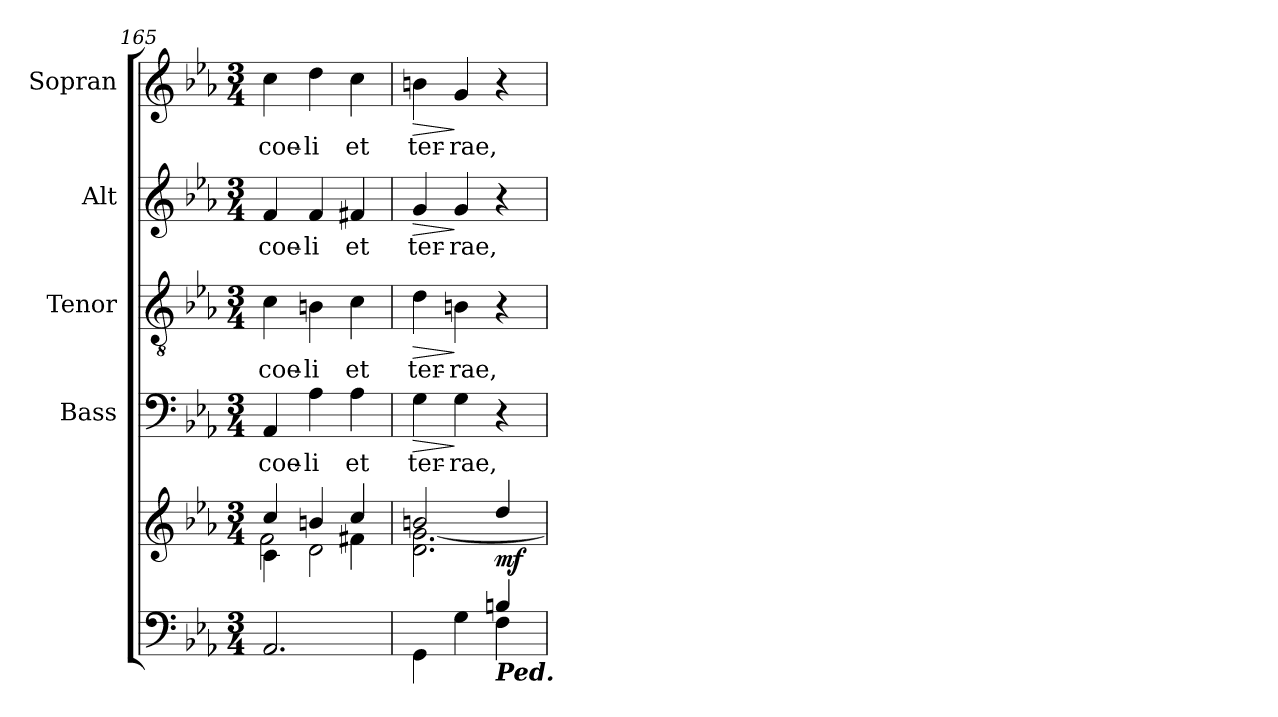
**kern	**kern	**dynam	**kern	**text	**dynam	**kern	**text	**dynam	**kern	**text	**dynam	**kern	**text	**dynam
*part5	*part5	*part5	*part4	*part4	*part4	*part3	*part3	*part3	*part2	*part2	*part2	*part1	*part1	*part1
*staff6	*staff5	*staff5/6	*staff4	*staff4	*staff4	*staff3	*staff3	*staff3	*staff2	*staff2	*staff2	*staff1	*staff1	*staff1
*	*	*	*I"Bass	*	*	*I"Tenor	*	*	*I"Alt	*	*	*I"Sopran	*	*
*	*	*	*I'B.	*	*	*I'T.	*	*	*I'A.	*	*	*I'S.	*	*
*clefF4	*clefG2	*	*clefF4	*	*	*clefGv2	*	*	*clefG2	*	*	*clefG2	*	*
*k[b-e-a-]	*k[b-e-a-]	*	*k[b-e-a-]	*	*	*k[b-e-a-]	*	*	*k[b-e-a-]	*	*	*k[b-e-a-]	*	*
*E-:	*E-:	*	*E-:	*	*	*E-:	*	*	*E-:	*	*	*E-:	*	*
*M3/4	*M3/4	*	*M3/4	*	*	*M3/4	*	*	*M3/4	*	*	*M3/4	*	*
=165	=165	=165	=165	=165	=165	=165	=165	=165	=165	=165	=165	=165	=165	=165
*	*^	*	*	*	*	*	*	*	*	*	*	*	*	*
*	*	*^	*	*	*	*	*	*	*	*	*	*	*	*	*
!	!	!	!	!	!	!LO:LY:b	!	!	!LO:LY:b	!	!	!LO:LY:b	!	!	!LO:LY:b	!
2.AA-/	4cc/	4c\	2f\	.	4AA-/	coe-	.	4c\	coe-	.	4f/	coe-	.	4cc\	coe-	.
!	!	!	!	!	!	!LO:LY:b	!	!	!LO:LY:b	!	!	!LO:LY:b	!	!	!LO:LY:b	!
.	4bn/	2d\	.	.	4A-\	-li	.	4Bn\	-li	.	4f/	-li	.	4dd\	-li	.
!	!	!	!	!	!	!LO:LY:b	!	!	!LO:LY:b	!	!	!LO:LY:b	!	!	!LO:LY:b	!
.	4cc/	.	4f#X\	.	4A-\	et	.	4c\	et	.	4f#X/	et	.	4cc\	et	.
=166	=166	=166	=166	=166	=166	=166	=166	=166	=166	=166	=166	=166	=166	=166	=166	=166
*^	*	*	*	*	*	*	*	*	*	*	*	*	*	*	*	*
!	!	!	!	!	!	!	!LO:LY:b	!LO:HP:b	!	!LO:LY:b	!LO:HP:b	!	!LO:LY:b	!LO:HP:b	!	!LO:LY:b	!LO:HP:b
*	*	*	*v	*v	*	*	*	*	*	*	*	*	*	*	*	*	*
2ryy	4GG\	2bn/	2.d\ [<2.g\	.	4G\	ter-	>	4d\	ter-	>	4g/	ter-	>	4bn\	ter-	>
!	!	!	!	!	!	!LO:LY:b	!	!	!LO:LY:b	!	!	!LO:LY:b	!	!	!LO:LY:b	!
.	4G\	.	.	.	4G\	-rae,	]	4Bn\	-rae,	]	4g/	-rae,	]	4g/	-rae,	]
!LO:TX:b:Bi:t=Ped.	!	!	!	!	!	!	!	!	!	!	!	!	!	!	!	!
!	!	!	!	!LO:DY:b	!	!	!	!	!	!	!	!	!	!	!	!
4Bn/	4F\	4dd/	.	mf	4r	.	.	4r	.	.	4r	.	.	4r	.	.
*v	*v	*	*	*	*	*	*	*	*	*	*	*	*	*	*	*
*	*v	*v	*	*	*	*	*	*	*	*	*	*	*	*	*
=	=	=	=	=	=	=	=	=	=	=	=	=	=	=
*-	*-	*-	*-	*-	*-	*-	*-	*-	*-	*-	*-	*-	*-	*-
